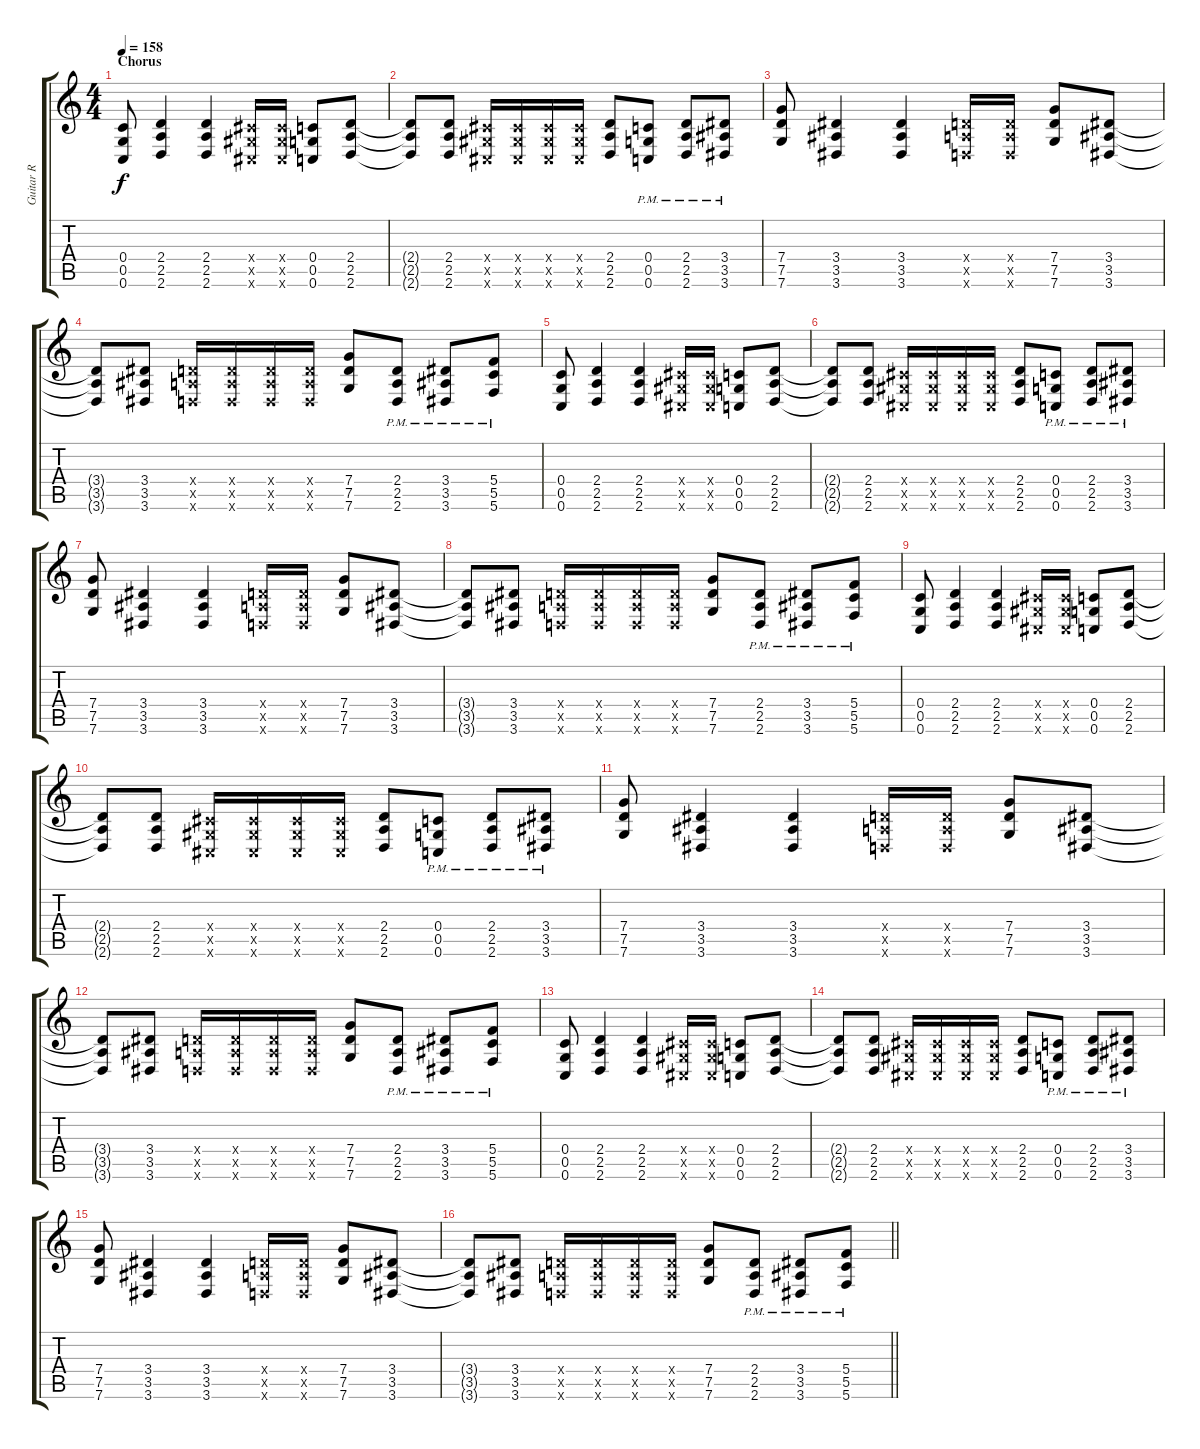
\track ("Guitar R" "Guitar R") {instrument overdrivenguitar}
\staff {score tabs}
\tuning (D4 A3 F3 C3 G2 C2) {hide}
\ts (4 4)
\section ("" "Chorus")
\tempo 158
\clef g2
\ks c
(0.4 0.5 0.6).8{dy f} (2.4 2.5 2.6).4 (2.4 2.5 2.6).4 (1.4{x} 1.5{x} 1.6{x}).16 (1.4{x} 1.5{x} 1.6{x}).16 (0.4 0.5 0.6).8 (2.4 2.5 2.6).8 |
(2.4{t} 2.5{t} 2.6{t}).8 (2.4 2.5 2.6).8 (1.4{x} 1.5{x} 1.6{x}).16 (1.4{x} 1.5{x} 1.6{x}).16 (1.4{x} 1.5{x} 1.6{x}).16 (1.4{x} 1.5{x} 1.6{x}).16 (2.4 2.5 2.6).8 (0.4{pm} 0.5{pm} 0.6{pm}).8 (2.4{pm} 2.5{pm} 2.6{pm}).8 (3.4{pm} 3.5{pm} 3.6{pm}).8 |
(7.4 7.5 7.6).8 (3.4 3.5 3.6).4 (3.4 3.5 3.6).4 (2.4{x} 2.5{x} 2.6{x}).16 (2.4{x} 2.5{x} 2.6{x}).16 (7.4 7.5 7.6).8 (3.4 3.5 3.6).8 |
(3.4{t} 3.5{t} 3.6{t}).8 (3.4 3.5 3.6).8 (2.4{x} 2.5{x} 2.6{x}).16 (2.4{x} 2.5{x} 2.6{x}).16 (2.4{x} 2.5{x} 2.6{x}).16 (2.4{x} 2.5{x} 2.6{x}).16 (7.4 7.5 7.6).8 (2.4{pm} 2.5{pm} 2.6{pm}).8 (3.4{pm} 3.5{pm} 3.6{pm}).8 (5.4{pm} 5.5{pm} 5.6{pm}).8 |
(0.4 0.5 0.6).8 (2.4 2.5 2.6).4 (2.4 2.5 2.6).4 (1.4{x} 1.5{x} 1.6{x}).16 (1.4{x} 1.5{x} 1.6{x}).16 (0.4 0.5 0.6).8 (2.4 2.5 2.6).8 |
(2.4{t} 2.5{t} 2.6{t}).8 (2.4 2.5 2.6).8 (1.4{x} 1.5{x} 1.6{x}).16 (1.4{x} 1.5{x} 1.6{x}).16 (1.4{x} 1.5{x} 1.6{x}).16 (1.4{x} 1.5{x} 1.6{x}).16 (2.4 2.5 2.6).8 (0.4{pm} 0.5{pm} 0.6{pm}).8 (2.4{pm} 2.5{pm} 2.6{pm}).8 (3.4{pm} 3.5{pm} 3.6{pm}).8 |
(7.4 7.5 7.6).8 (3.4 3.5 3.6).4 (3.4 3.5 3.6).4 (2.4{x} 2.5{x} 2.6{x}).16 (2.4{x} 2.5{x} 2.6{x}).16 (7.4 7.5 7.6).8 (3.4 3.5 3.6).8 |
(3.4{t} 3.5{t} 3.6{t}).8 (3.4 3.5 3.6).8 (2.4{x} 2.5{x} 2.6{x}).16 (2.4{x} 2.5{x} 2.6{x}).16 (2.4{x} 2.5{x} 2.6{x}).16 (2.4{x} 2.5{x} 2.6{x}).16 (7.4 7.5 7.6).8 (2.4{pm} 2.5{pm} 2.6{pm}).8 (3.4{pm} 3.5{pm} 3.6{pm}).8 (5.4{pm} 5.5{pm} 5.6{pm}).8 |
(0.4 0.5 0.6).8 (2.4 2.5 2.6).4 (2.4 2.5 2.6).4 (1.4{x} 1.5{x} 1.6{x}).16 (1.4{x} 1.5{x} 1.6{x}).16 (0.4 0.5 0.6).8 (2.4 2.5 2.6).8 |
(2.4{t} 2.5{t} 2.6{t}).8 (2.4 2.5 2.6).8 (1.4{x} 1.5{x} 1.6{x}).16 (1.4{x} 1.5{x} 1.6{x}).16 (1.4{x} 1.5{x} 1.6{x}).16 (1.4{x} 1.5{x} 1.6{x}).16 (2.4 2.5 2.6).8 (0.4{pm} 0.5{pm} 0.6{pm}).8 (2.4{pm} 2.5{pm} 2.6{pm}).8 (3.4{pm} 3.5{pm} 3.6{pm}).8 |
(7.4 7.5 7.6).8 (3.4 3.5 3.6).4 (3.4 3.5 3.6).4 (2.4{x} 2.5{x} 2.6{x}).16 (2.4{x} 2.5{x} 2.6{x}).16 (7.4 7.5 7.6).8 (3.4 3.5 3.6).8 |
(3.4{t} 3.5{t} 3.6{t}).8 (3.4 3.5 3.6).8 (2.4{x} 2.5{x} 2.6{x}).16 (2.4{x} 2.5{x} 2.6{x}).16 (2.4{x} 2.5{x} 2.6{x}).16 (2.4{x} 2.5{x} 2.6{x}).16 (7.4 7.5 7.6).8 (2.4{pm} 2.5{pm} 2.6{pm}).8 (3.4{pm} 3.5{pm} 3.6{pm}).8 (5.4{pm} 5.5{pm} 5.6{pm}).8 |
(0.4 0.5 0.6).8 (2.4 2.5 2.6).4 (2.4 2.5 2.6).4 (1.4{x} 1.5{x} 1.6{x}).16 (1.4{x} 1.5{x} 1.6{x}).16 (0.4 0.5 0.6).8 (2.4 2.5 2.6).8 |
(2.4{t} 2.5{t} 2.6{t}).8 (2.4 2.5 2.6).8 (1.4{x} 1.5{x} 1.6{x}).16 (1.4{x} 1.5{x} 1.6{x}).16 (1.4{x} 1.5{x} 1.6{x}).16 (1.4{x} 1.5{x} 1.6{x}).16 (2.4 2.5 2.6).8 (0.4{pm} 0.5{pm} 0.6{pm}).8 (2.4{pm} 2.5{pm} 2.6{pm}).8 (3.4{pm} 3.5{pm} 3.6{pm}).8 |
(7.4 7.5 7.6).8 (3.4 3.5 3.6).4 (3.4 3.5 3.6).4 (2.4{x} 2.5{x} 2.6{x}).16 (2.4{x} 2.5{x} 2.6{x}).16 (7.4 7.5 7.6).8 (3.4 3.5 3.6).8 |
\barLineRight lightlight
(3.4{t} 3.5{t} 3.6{t}).8 (3.4 3.5 3.6).8 (2.4{x} 2.5{x} 2.6{x}).16 (2.4{x} 2.5{x} 2.6{x}).16 (2.4{x} 2.5{x} 2.6{x}).16 (2.4{x} 2.5{x} 2.6{x}).16 (7.4 7.5 7.6).8 (2.4{pm} 2.5{pm} 2.6{pm}).8 (3.4{pm} 3.5{pm} 3.6{pm}).8 (5.4{pm} 5.5{pm} 5.6{pm}).8
